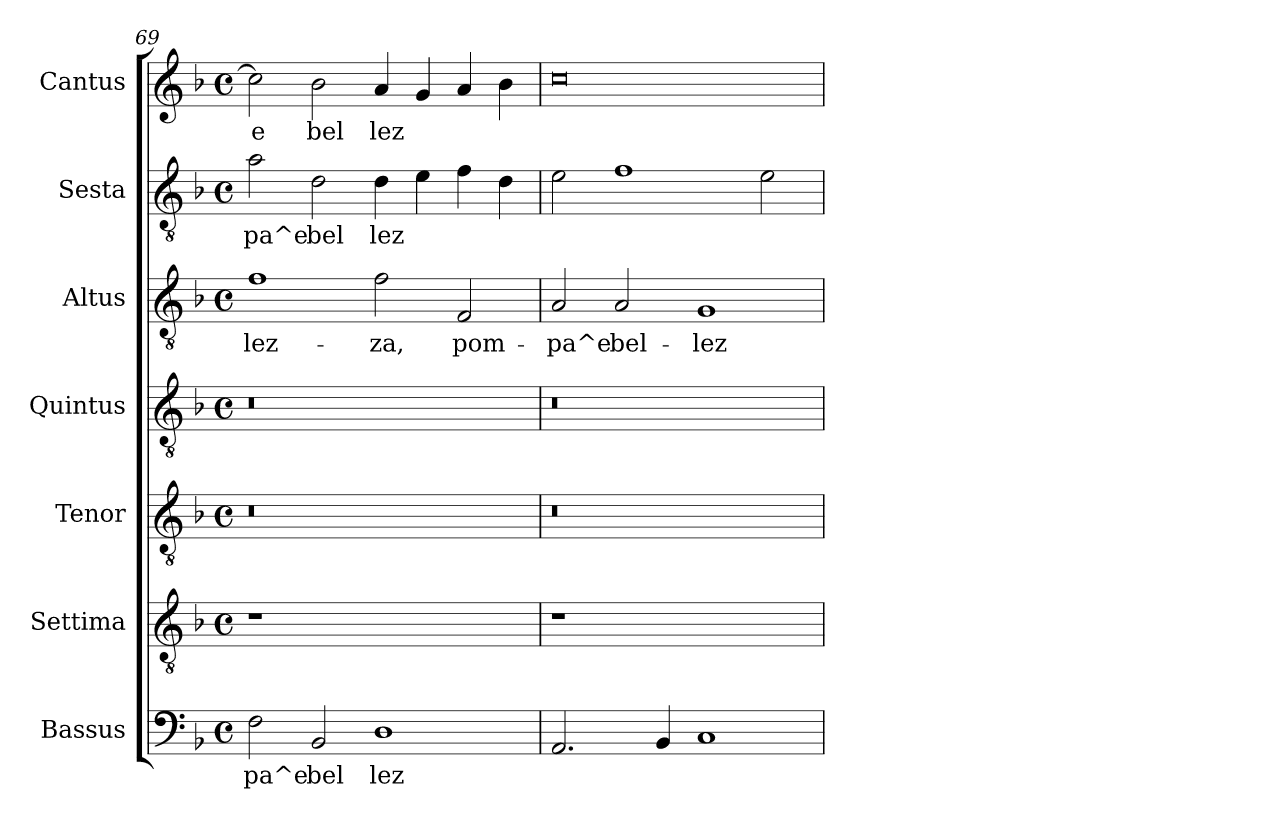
**kern	**text	**kern	**kern	**kern	**kern	**text	**kern	**text	**kern	**text
*part7	*part7	*part6	*part5	*part4	*part3	*part3	*part2	*part2	*part1	*part1
*staff7	*staff7	*staff6	*staff5	*staff4	*staff3	*staff3	*staff2	*staff2	*staff1	*staff1
*I"Bassus	*	*I"Settima	*I"Tenor	*I"Quintus	*I"Altus	*	*I"Sesta	*	*I"Cantus	*
*clefF4	*	*clefGv2	*clefGv2	*clefGv2	*clefGv2	*	*clefGv2	*	*clefG2	*
*k[b-]	*	*k[b-]	*k[b-]	*k[b-]	*k[b-]	*	*k[b-]	*	*k[b-]	*
*F:	*	*F:	*F:	*F:	*F:	*	*F:	*	*F:	*
*M4/4	*	*M4/4	*M4/4	*M4/4	*M4/4	*	*M4/4	*	*M4/4	*
*met(c)	*	*met(c)	*met(c)	*met(c)	*met(c)	*	*met(c)	*	*met(c)	*
=69	=69	=69	=69	=69	=69	=69	=69	=69	=69	=69
!	!LO:LY:b:cj	!	!	!	!	!LO:LY:b:cj	!	!LO:LY:b:cj	!	!LO:LY:b:cj
2F\	pa^e	1r	0r	0r	1f	-lez-	2a\	pa^e	2cc\]	e
!	!LO:LY:b:cj	!	!	!	!	!	!	!LO:LY:b:cj	!	!LO:LY:b:cj
2BB-/	bel	.	.	.	.	.	2d\	bel	2b-\	bel
!	!LO:LY:b:cj	!	!	!	!	!LO:LY:b:cj	!	!LO:LY:b:cj	!	!LO:LY:b:cj
1D	lez	1ryy	.	.	2f\	-za,	4d\	lez	4a/	lez
!	!	!	!	!	!	!	!	!LO:LY:b:cj	!	!LO:LY:b:cj
.	.	.	.	.	.	.	4e\	.	4g/	.
!	!	!	!	!	!	!LO:LY:b:cj	!	!LO:LY:b:cj	!	!LO:LY:b:cj
.	.	.	.	.	2F/	pom-	4f\	.	4a/	.
!	!	!	!	!	!	!	!	!LO:LY:b:cj	!	!LO:LY:b:cj
.	.	.	.	.	.	.	4d\	.	4b-\	.
=70	=70	=70	=70	=70	=70	=70	=70	=70	=70	=70
!	!LO:LY:b:cj	!	!	!	!	!LO:LY:b:cj	!	!LO:LY:b:cj	!	!LO:LY:b:cj
2.AA/	.	1r	0r	0r	2A/	-pa^e	2e\	.	0cc	.
!	!	!	!	!	!	!LO:LY:b:cj	!	!LO:LY:b:cj	!	!
.	.	.	.	.	2A/	bel-	1f	.	.	.
!	!LO:LY:b:cj	!	!	!	!	!	!	!	!	!
4BB-/	.	.	.	.	.	.	.	.	.	.
!	!LO:LY:b:cj	!	!	!	!	!LO:LY:b:cj	!	!	!	!
1C	.	1ryy	.	.	1G	-lez-	.	.	.	.
!	!	!	!	!	!	!	!	!LO:LY:b:cj	!	!
.	.	.	.	.	.	.	2e\	.	.	.
=	=	=	=	=	=	=	=	=	=	=
*-	*-	*-	*-	*-	*-	*-	*-	*-	*-	*-
